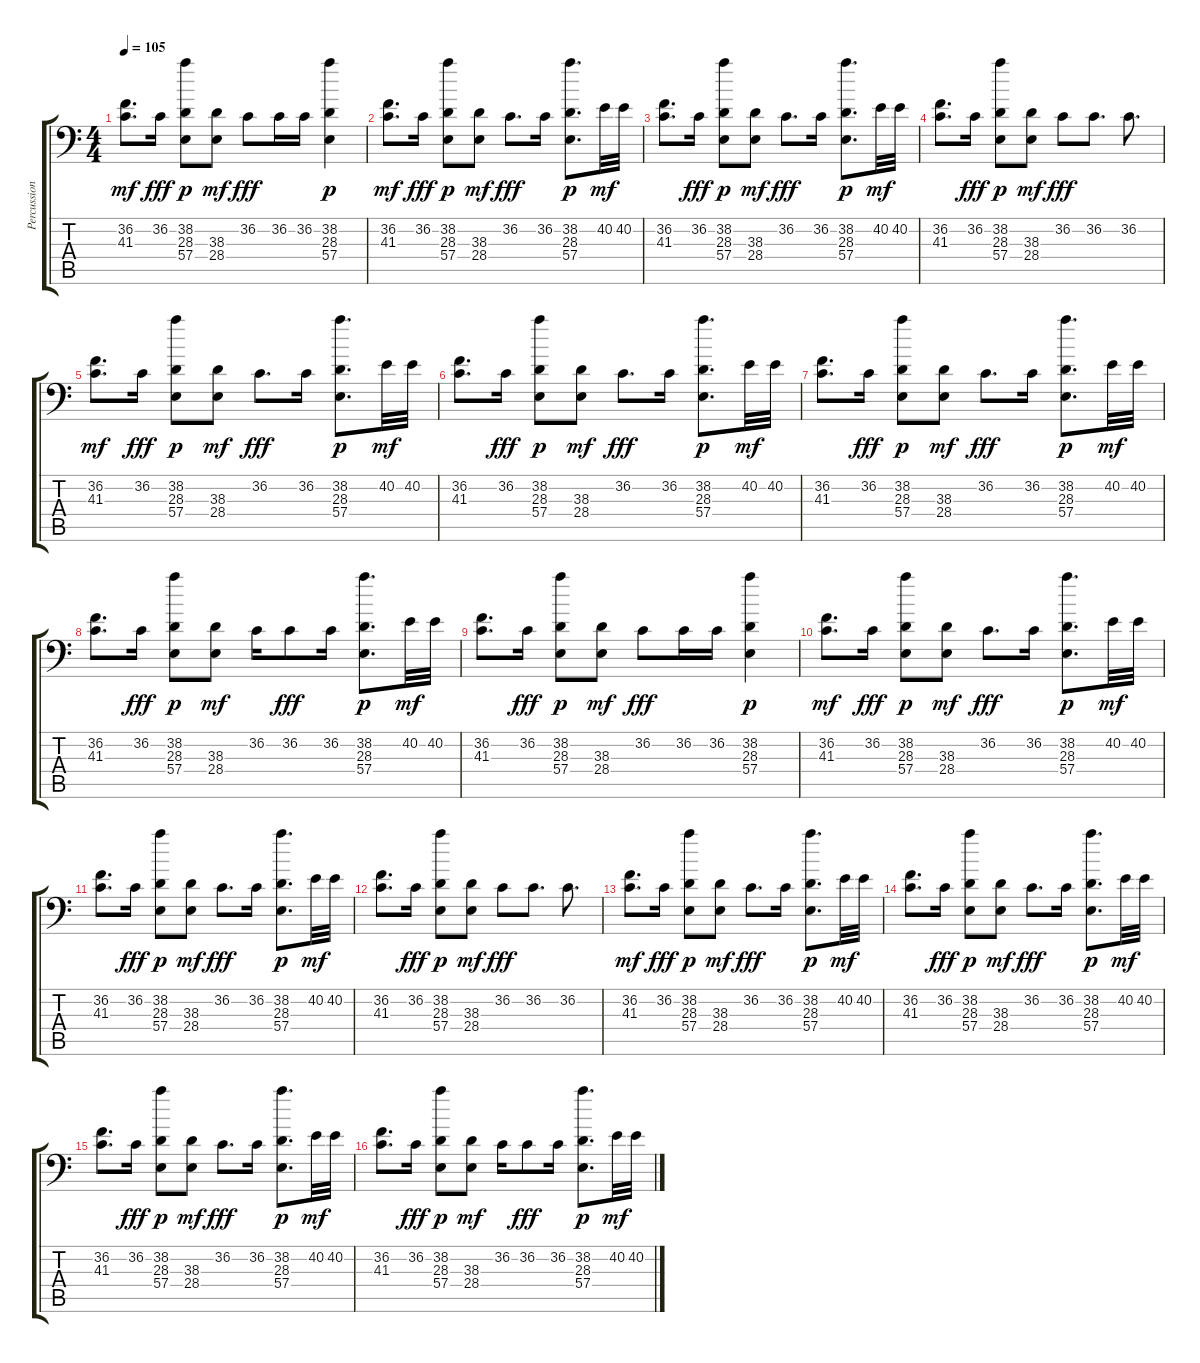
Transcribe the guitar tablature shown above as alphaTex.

\track ("Percussion" "Percussion") {instrument acousticgrandpiano}
\staff {score tabs}
\tuning (C-1 C-1 C-1 C-1 C-1 C-1) {hide}
\ts (4 4)
\tempo 105
\clef f4
\ks c
(36.2 41.3).8{d dy mf} 36.2.16{dy fff} (38.2 28.3 57.4).8{dy p} (38.3 28.4).8{dy mf} 36.2.8{dy fff} 36.2.16 36.2.16 (38.2 28.3 57.4).4{dy p} |
(36.2 41.3).8{d dy mf} 36.2.16{dy fff} (38.2 28.3 57.4).8{dy p} (38.3 28.4).8{dy mf} 36.2.8{d dy fff} 36.2.16 (38.2 28.3 57.4).8{d dy p} 40.2.32{dy mf} 40.2.32 |
(36.2 41.3).8{d} 36.2.16{dy fff} (38.2 28.3 57.4).8{dy p} (38.3 28.4).8{dy mf} 36.2.8{d dy fff} 36.2.16 (38.2 28.3 57.4).8{d dy p} 40.2.32{dy mf} 40.2.32 |
(36.2 41.3).8{d} 36.2.16{dy fff} (38.2 28.3 57.4).8{dy p} (38.3 28.4).8{dy mf} 36.2.8{dy fff} 36.2.8{d} 36.2.8{d} |
(36.2 41.3).8{d dy mf} 36.2.16{dy fff} (38.2 28.3 57.4).8{dy p} (38.3 28.4).8{dy mf} 36.2.8{d dy fff} 36.2.16 (38.2 28.3 57.4).8{d dy p} 40.2.32{dy mf} 40.2.32 |
(36.2 41.3).8{d} 36.2.16{dy fff} (38.2 28.3 57.4).8{dy p} (38.3 28.4).8{dy mf} 36.2.8{d dy fff} 36.2.16 (38.2 28.3 57.4).8{d dy p} 40.2.32{dy mf} 40.2.32 |
(36.2 41.3).8{d} 36.2.16{dy fff} (38.2 28.3 57.4).8{dy p} (38.3 28.4).8{dy mf} 36.2.8{d dy fff} 36.2.16 (38.2 28.3 57.4).8{d dy p} 40.2.32{dy mf} 40.2.32 |
(36.2 41.3).8{d} 36.2.16{dy fff} (38.2 28.3 57.4).8{dy p} (38.3 28.4).8{dy mf} 36.2.16 36.2.8{dy fff} 36.2.16 (38.2 28.3 57.4).8{d dy p} 40.2.32{dy mf} 40.2.32 |
(36.2 41.3).8{d} 36.2.16{dy fff} (38.2 28.3 57.4).8{dy p} (38.3 28.4).8{dy mf} 36.2.8{dy fff} 36.2.16 36.2.16 (38.2 28.3 57.4).4{dy p} |
(36.2 41.3).8{d dy mf} 36.2.16{dy fff} (38.2 28.3 57.4).8{dy p} (38.3 28.4).8{dy mf} 36.2.8{d dy fff} 36.2.16 (38.2 28.3 57.4).8{d dy p} 40.2.32{dy mf} 40.2.32 |
(36.2 41.3).8{d} 36.2.16{dy fff} (38.2 28.3 57.4).8{dy p} (38.3 28.4).8{dy mf} 36.2.8{d dy fff} 36.2.16 (38.2 28.3 57.4).8{d dy p} 40.2.32{dy mf} 40.2.32 |
(36.2 41.3).8{d} 36.2.16{dy fff} (38.2 28.3 57.4).8{dy p} (38.3 28.4).8{dy mf} 36.2.8{dy fff} 36.2.8{d} 36.2.8{d} |
(36.2 41.3).8{d dy mf} 36.2.16{dy fff} (38.2 28.3 57.4).8{dy p} (38.3 28.4).8{dy mf} 36.2.8{d dy fff} 36.2.16 (38.2 28.3 57.4).8{d dy p} 40.2.32{dy mf} 40.2.32 |
(36.2 41.3).8{d} 36.2.16{dy fff} (38.2 28.3 57.4).8{dy p} (38.3 28.4).8{dy mf} 36.2.8{d dy fff} 36.2.16 (38.2 28.3 57.4).8{d dy p} 40.2.32{dy mf} 40.2.32 |
(36.2 41.3).8{d} 36.2.16{dy fff} (38.2 28.3 57.4).8{dy p} (38.3 28.4).8{dy mf} 36.2.8{d dy fff} 36.2.16 (38.2 28.3 57.4).8{d dy p} 40.2.32{dy mf} 40.2.32 |
(36.2 41.3).8{d} 36.2.16{dy fff} (38.2 28.3 57.4).8{dy p} (38.3 28.4).8{dy mf} 36.2.16 36.2.8{dy fff} 36.2.16 (38.2 28.3 57.4).8{d dy p} 40.2.32{dy mf} 40.2.32
